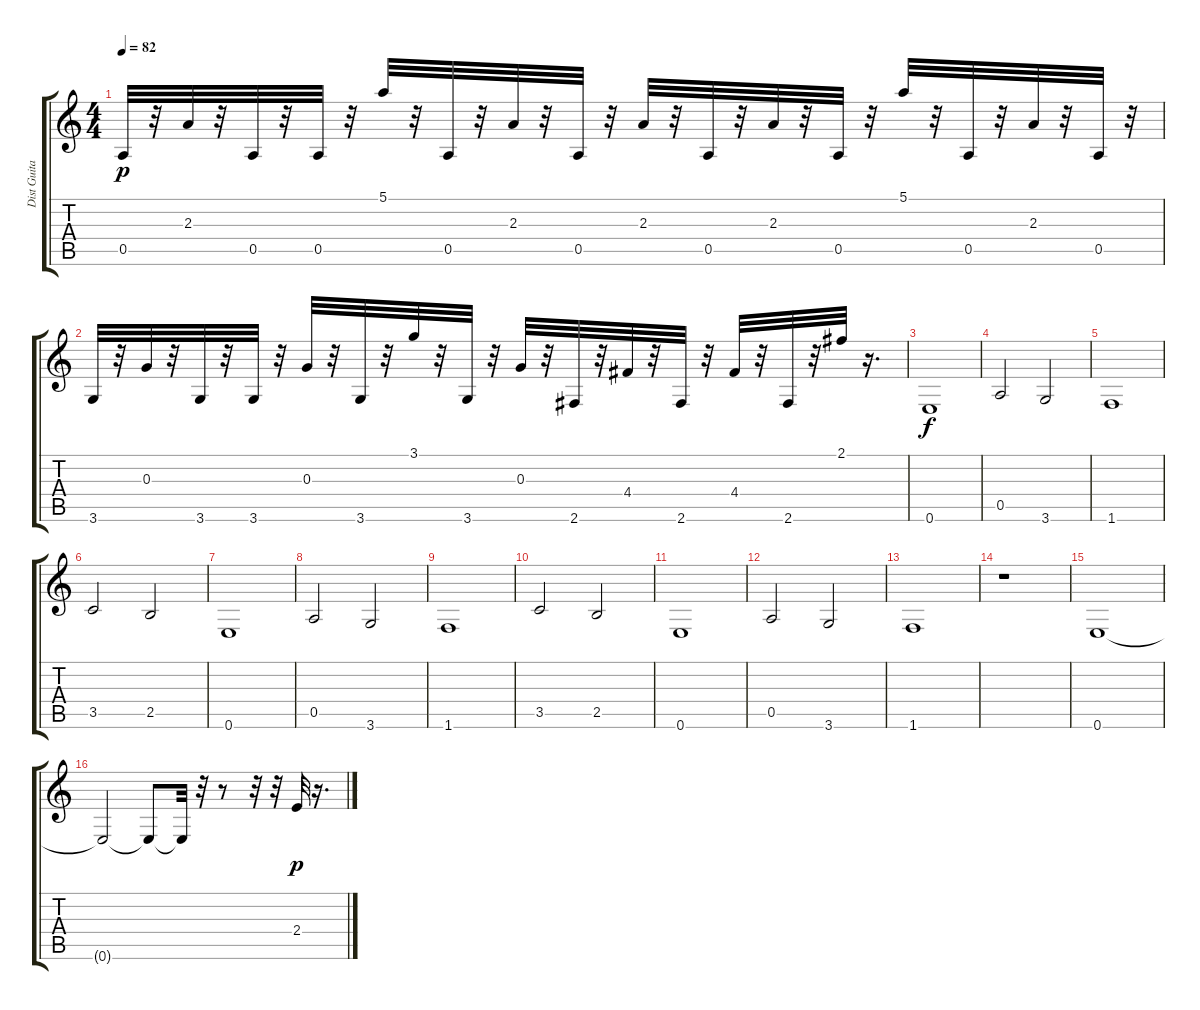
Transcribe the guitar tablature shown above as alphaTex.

\track ("Dist Guitar" "Dist Guita") {instrument distortionguitar}
\staff {score tabs}
\tuning (E4 B3 G3 D3 A2 E2) {hide}
\ts (4 4)
\tempo 82
\clef g2
\ks c
0.5.32{dy p} r.32 2.3.32 r.32 0.5.32 r.32 0.5.32 r.32 5.1.32 r.32 0.5.32 r.32 2.3.32 r.32 0.5.32 r.32 2.3.32 r.32 0.5.32 r.32 2.3.32 r.32 0.5.32 r.32 5.1.32 r.32 0.5.32 r.32 2.3.32 r.32 0.5.32 r.32 |
3.6.32 r.32 0.3.32 r.32 3.6.32 r.32 3.6.32 r.32 0.3.32 r.32 3.6.32 r.32 3.1.32 r.32 3.6.32 r.32 0.3.32 r.32 2.6.32 r.32 4.4.32 r.32 2.6.32 r.32 4.4.32 r.32 2.6.32 r.32 2.1.32 r.16{d} |
0.6.1{dy f} |
0.5.2 3.6.2 |
1.6.1 |
3.5.2 2.5.2 |
0.6.1 |
0.5.2 3.6.2 |
1.6.1 |
3.5.2 2.5.2 |
0.6.1 |
0.5.2 3.6.2 |
1.6.1 |
r.1 |
0.6.1 |
0.6{t}.2 0.6{t}.8 0.6{t}.32 r.32 r.8 r.32 r.32 2.4.32{dy p} r.16{d}
